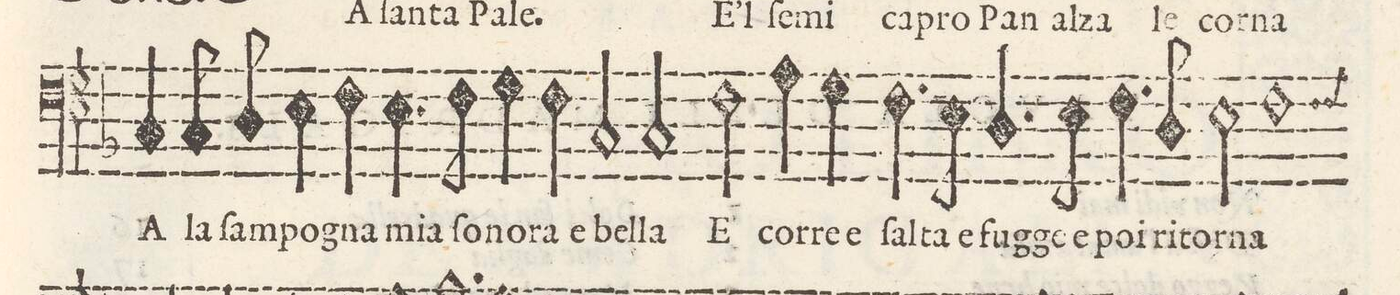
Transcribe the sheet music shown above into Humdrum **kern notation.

**kern	**text
*I"BASSO	*
*clefF4	*
*k[b-]	*
*met(C)	*
*M4/4	*
4C/	A
8C/	la
8D/	ſam-
4E\	-po-
4F\	-gna
=22-	=22-
4.E\	mia
8F\	ſo-
4G\	-no-
4F\	-ra e
=23-	=23-
2C/	bel-
2C/	-la
=24-	=24-
2F\	Et
4A\	cor-
4G\	-re e
=25-	=25-
4.F\	ſal-
8E\	-ta e
4.D/	fug-
8E\	-ge e
=26-	=26-
4.F\	poi
8D/	ri-
2E\	-tor-
=27-	=27-
1F	-na
=28-	=28-
*-	*-
